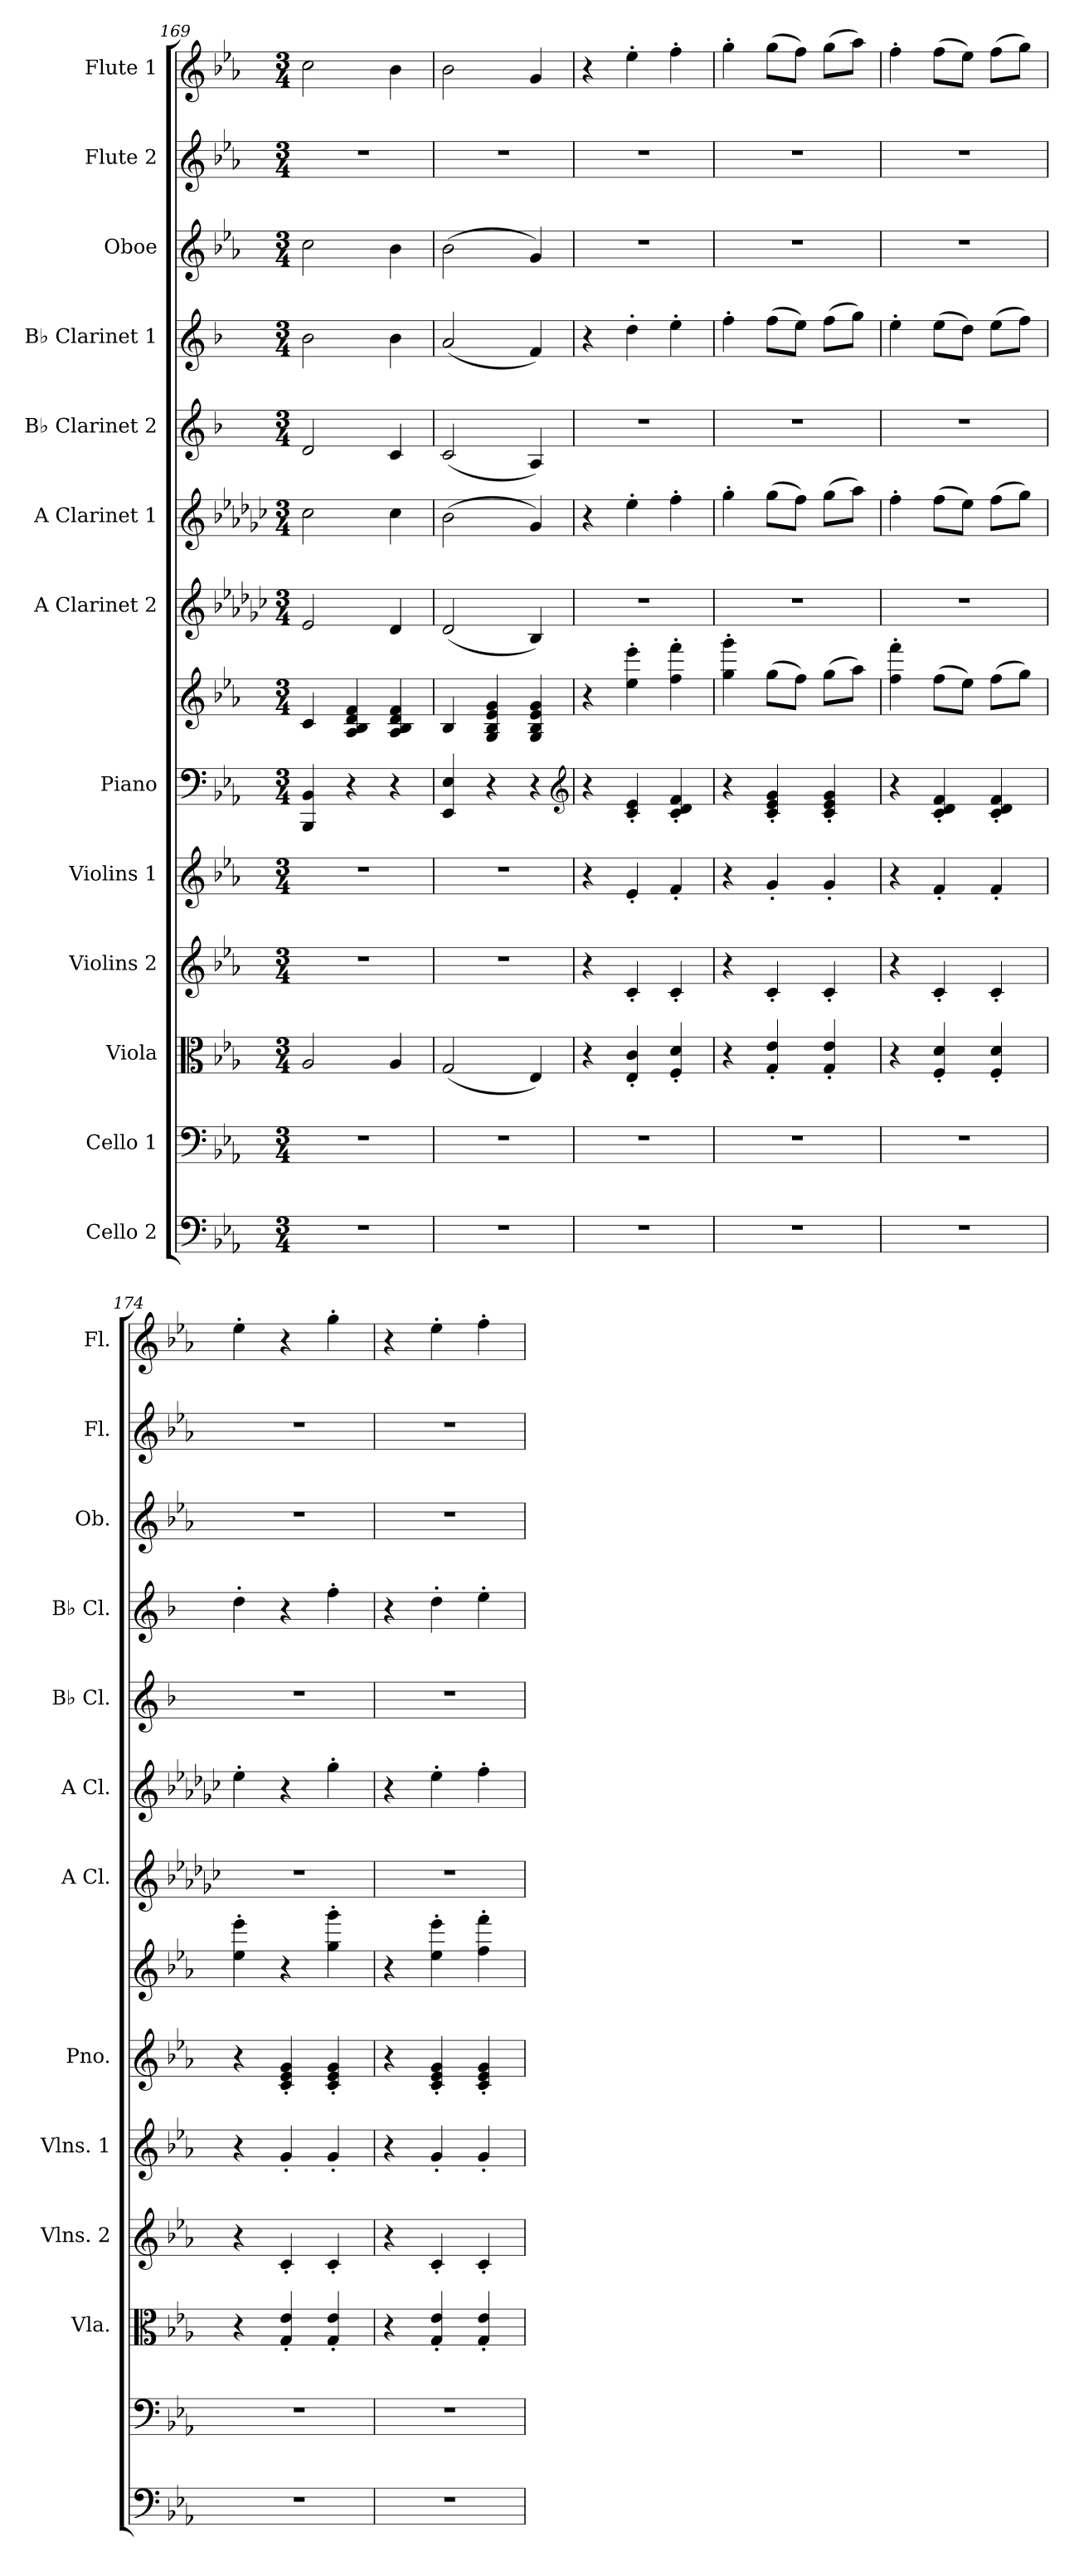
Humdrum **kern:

**kern	**kern	**kern	**kern	**kern	**kern	**kern	**kern	**kern	**kern	**kern	**kern	**kern	**kern
*part13	*part12	*part11	*part10	*part9	*part8	*part8	*part7	*part6	*part5	*part4	*part3	*part2	*part1
*staff14	*staff13	*staff12	*staff11	*staff10	*staff9	*staff8	*staff7	*staff6	*staff5	*staff4	*staff3	*staff2	*staff1
*I"Cello 2	*I"Cello 1	*I"Viola	*I"Violins 2	*I"Violins 1	*I"Piano	*	*I"A Clarinet 2	*I"A Clarinet 1	*I"B♭ Clarinet 2	*I"B♭ Clarinet 1	*I"Oboe	*I"Flute 2	*I"Flute 1
*	*	*I'Vla.	*I'Vlns. 2	*I'Vlns. 1	*I'Pno.	*	*I'A Cl.	*I'A Cl.	*I'B♭ Cl.	*I'B♭ Cl.	*I'Ob.	*I'Fl.	*I'Fl.
*clefF4	*clefF4	*clefC3	*clefG2	*clefG2	*clefF4	*clefG2	*clefG2	*clefG2	*clefG2	*clefG2	*clefG2	*clefG2	*clefG2
*	*	*	*	*	*	*	*ITrd2c3	*ITrd2c3	*ITrd1c2	*ITrd1c2	*	*	*
*k[b-e-a-]	*k[b-e-a-]	*k[b-e-a-]	*k[b-e-a-]	*k[b-e-a-]	*k[b-e-a-]	*k[b-e-a-]	*k[b-e-a-]	*k[b-e-a-]	*k[b-e-a-]	*k[b-e-a-]	*k[b-e-a-]	*k[b-e-a-]	*k[b-e-a-]
*E-:	*E-:	*E-:	*E-:	*E-:	*E-:	*E-:	*E-:	*E-:	*E-:	*E-:	*E-:	*E-:	*E-:
*M3/4	*M3/4	*M3/4	*M3/4	*M3/4	*M3/4	*M3/4	*M3/4	*M3/4	*M3/4	*M3/4	*M3/4	*M3/4	*M3/4
=169	=169	=169	=169	=169	=169	=169	=169	=169	=169	=169	=169	=169	=169
2.r	2.r	2A-/	2.r	2.r	4BBB-/ 4BB-/	4c/	2c/	2a-\	2c/	2a-\	2cc\	2.r	2cc\
.	.	.	.	.	4r	4A-/ 4B-/ 4d/ 4f/	.	.	.	.	.	.	.
.	.	4A-/	.	.	4r	4A-/ 4B-/ 4d/ 4f/	4B-/	4a-\	4B-/	4a-\	4b-\	.	4b-\
=170	=170	=170	=170	=170	=170	=170	=170	=170	=170	=170	=170	=170	=170
2.r	2.r	(2G/	2.r	2.r	4EE-/ 4E-/	4B-/	(2B-/	(2g\	(2B-/	(2g/	(2b-\	2.r	2b-\
.	.	.	.	.	4r	4G/ 4B-/ 4e-/ 4g/	.	.	.	.	.	.	.
.	.	4E-/)	.	.	4r	4G/ 4B-/ 4e-/ 4g/	4G/)	4e-/)	4G/)	4e-/)	4g/)	.	4g/
*	*	*	*	*	*clefG2	*	*	*	*	*	*	*	*
=171	=171	=171	=171	=171	=171	=171	=171	=171	=171	=171	=171	=171	=171
2.r	2.r	4r	4r	4r	4r	4r	2.r	4r	2.r	4r	2.r	2.r	4r
.	.	4E-/' 4c/'	4c'/	4e-'/	4c/' 4e-/'	4ee-\' 4eee-\'	.	4cc'\	.	4cc'\	.	.	4ee-'\
.	.	4F/' 4d/'	4c'/	4f'/	4c/' 4d/' 4f/'	4ff\' 4fff\'	.	4dd'\	.	4dd'\	.	.	4ff'\
=172	=172	=172	=172	=172	=172	=172	=172	=172	=172	=172	=172	=172	=172
2.r	2.r	4r	4r	4r	4r	4gg\' 4ggg\'	2.r	4ee-'\	2.r	4ee-'\	2.r	2.r	4gg'\
.	.	4G/' 4e-/'	4c'/	4g'/	4c/' 4e-/' 4g/'	(8gg\L	.	(8ee-\L	.	(8ee-\L	.	.	(8gg\L
.	.	.	.	.	.	8ff\J)	.	8dd\J)	.	8dd\J)	.	.	8ff\J)
.	.	4G/' 4e-/'	4c'/	4g'/	4c/' 4e-/' 4g/'	(8gg\L	.	(8ee-\L	.	(8ee-\L	.	.	(8gg\L
.	.	.	.	.	.	8aa-\J)	.	8ff\J)	.	8ff\J)	.	.	8aa-\J)
=173	=173	=173	=173	=173	=173	=173	=173	=173	=173	=173	=173	=173	=173
2.r	2.r	4r	4r	4r	4r	4ff\' 4fff\'	2.r	4dd'\	2.r	4dd'\	2.r	2.r	4ff'\
.	.	4F/' 4d/'	4c'/	4f'/	4c/' 4d/' 4f/'	(8ff\L	.	(8dd\L	.	(8dd\L	.	.	(8ff\L
.	.	.	.	.	.	8ee-\J)	.	8cc\J)	.	8cc\J)	.	.	8ee-\J)
.	.	4F/' 4d/'	4c'/	4f'/	4c/' 4d/' 4f/'	(8ff\L	.	(8dd\L	.	(8dd\L	.	.	(8ff\L
.	.	.	.	.	.	8gg\J)	.	8ee-\J)	.	8ee-\J)	.	.	8gg\J)
=174	=174	=174	=174	=174	=174	=174	=174	=174	=174	=174	=174	=174	=174
2.r	2.r	4r	4r	4r	4r	4ee-\' 4eee-\'	2.r	4cc'\	2.r	4cc'\	2.r	2.r	4ee-'\
.	.	4G/' 4e-/'	4c'/	4g'/	4c/' 4e-/' 4g/'	4r	.	4r	.	4r	.	.	4r
.	.	4G/' 4e-/'	4c'/	4g'/	4c/' 4e-/' 4g/'	4gg\' 4ggg\'	.	4ee-'\	.	4ee-'\	.	.	4gg'\
!!LO:PB:g=z
=175	=175	=175	=175	=175	=175	=175	=175	=175	=175	=175	=175	=175	=175
2.r	2.r	4r	4r	4r	4r	4r	2.r	4r	2.r	4r	2.r	2.r	4r
.	.	4G/' 4e-/'	4c'/	4g'/	4c/' 4e-/' 4g/'	4ee-\' 4eee-\'	.	4cc'\	.	4cc'\	.	.	4ee-'\
.	.	4G/' 4e-/'	4c'/	4g'/	4c/' 4e-/' 4g/'	4ff\' 4fff\'	.	4dd'\	.	4dd'\	.	.	4ff'\
=	=	=	=	=	=	=	=	=	=	=	=	=	=
*-	*-	*-	*-	*-	*-	*-	*-	*-	*-	*-	*-	*-	*-
